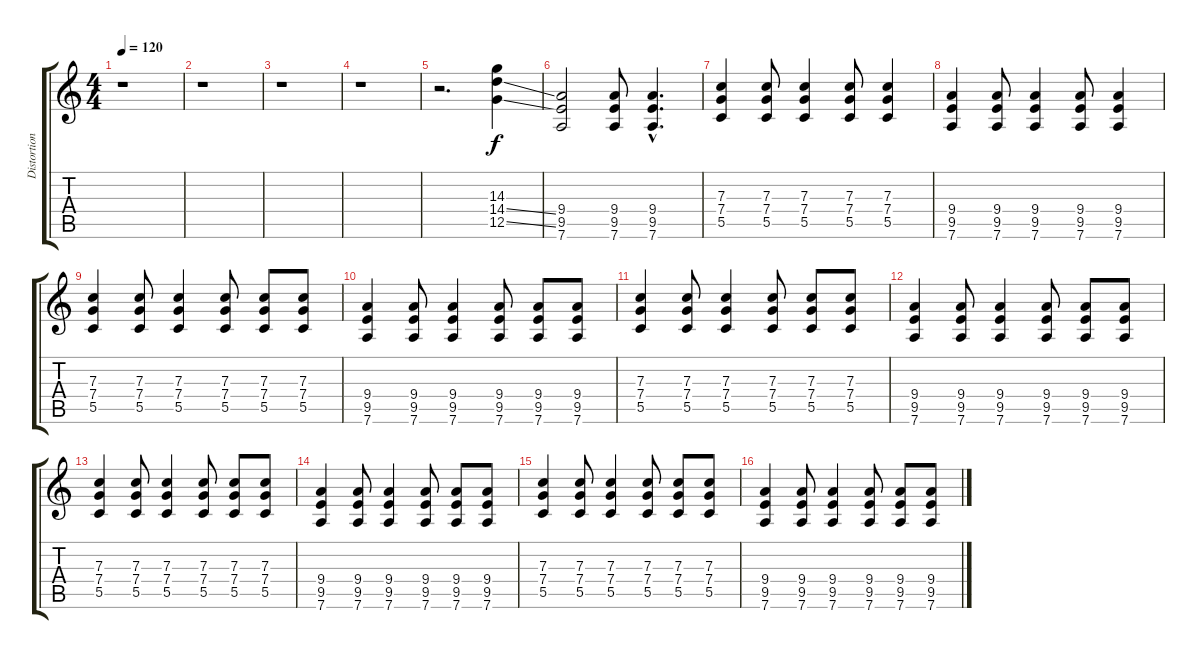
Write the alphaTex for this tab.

\track ("Distortion Guitar" "Distortion") {instrument distortionguitar}
\staff {score tabs}
\tuning (D4 A3 F3 C3 G2 D2) {hide}
\ts (4 4)
\tempo 120
\clef g2
\ks c
r.1{dy f} |
r.1 |
r.1 |
r.1{volume 15 balance 12} |
r.2{d} (14.3 14.4{ss} 12.5{ss}).4 |
(9.4 9.5 7.6).2 (9.4 9.5 7.6).8 (9.4{hac} 9.5{hac} 7.6{hac}).4{d} |
(7.3 7.4 5.5).4 (7.3 7.4 5.5).8 (7.3 7.4 5.5).4 (7.3 7.4 5.5).8 (7.3 7.4 5.5).4 |
(9.4 9.5 7.6).4 (9.4 9.5 7.6).8 (9.4 9.5 7.6).4 (9.4 9.5 7.6).8 (9.4 9.5 7.6).4 |
(7.3 7.4 5.5).4 (7.3 7.4 5.5).8 (7.3 7.4 5.5).4 (7.3 7.4 5.5).8 (7.3 7.4 5.5).8 (7.3 7.4 5.5).8 |
(9.4 9.5 7.6).4 (9.4 9.5 7.6).8 (9.4 9.5 7.6).4 (9.4 9.5 7.6).8 (9.4 9.5 7.6).8 (9.4 9.5 7.6).8 |
(7.3 7.4 5.5).4 (7.3 7.4 5.5).8 (7.3 7.4 5.5).4 (7.3 7.4 5.5).8 (7.3 7.4 5.5).8 (7.3 7.4 5.5).8 |
(9.4 9.5 7.6).4 (9.4 9.5 7.6).8 (9.4 9.5 7.6).4 (9.4 9.5 7.6).8 (9.4 9.5 7.6).8 (9.4 9.5 7.6).8 |
(7.3 7.4 5.5).4 (7.3 7.4 5.5).8 (7.3 7.4 5.5).4 (7.3 7.4 5.5).8 (7.3 7.4 5.5).8 (7.3 7.4 5.5).8 |
(9.4 9.5 7.6).4 (9.4 9.5 7.6).8 (9.4 9.5 7.6).4 (9.4 9.5 7.6).8 (9.4 9.5 7.6).8 (9.4 9.5 7.6).8 |
(7.3 7.4 5.5).4 (7.3 7.4 5.5).8 (7.3 7.4 5.5).4 (7.3 7.4 5.5).8 (7.3 7.4 5.5).8 (7.3 7.4 5.5).8 |
(9.4 9.5 7.6).4 (9.4 9.5 7.6).8 (9.4 9.5 7.6).4 (9.4 9.5 7.6).8 (9.4 9.5 7.6).8 (9.4 9.5 7.6).8
